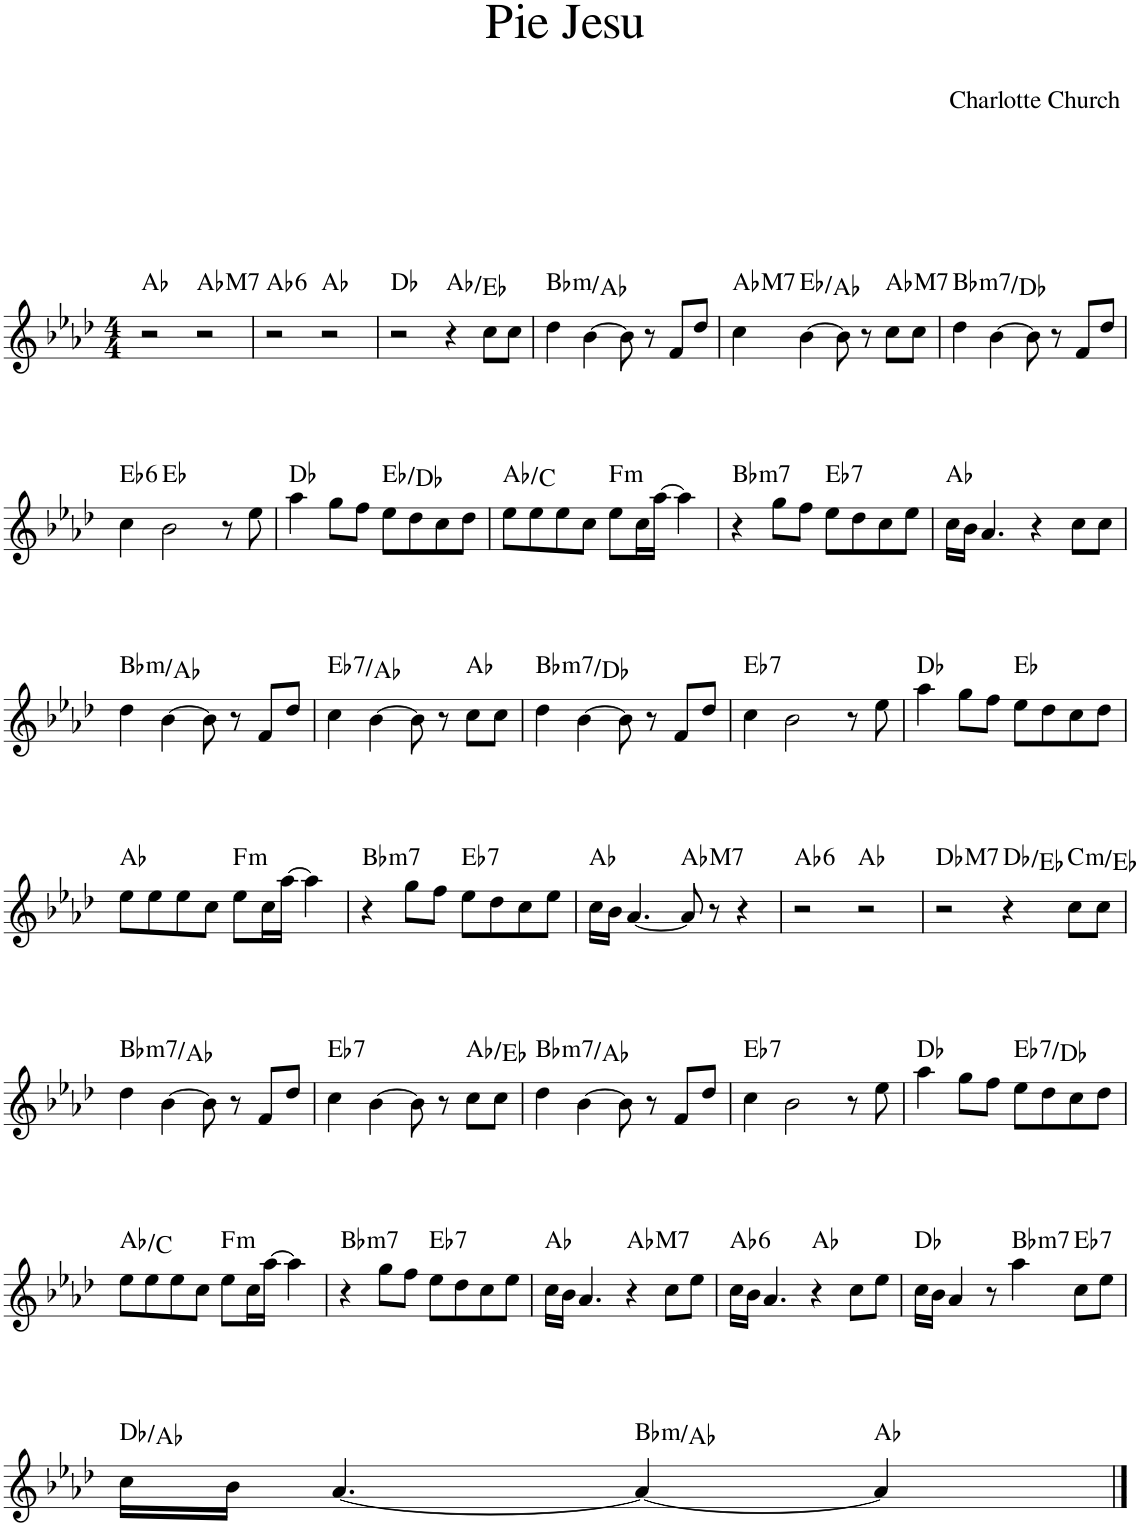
**kern	**harte
*part1	*part1
*staff1	*
*I"Piano	*
*I'Pno.	*
*clefG2	*
*k[b-e-a-d-]	*
*M4/4	*
=1	=1
2r	Ab:maj
!	!LO:H:kt=M7
2r	Ab:maj7
=2	=2
!	!LO:H:kt=6
2r	Ab:maj6
2r	Ab:maj
=3	=3
2r	Db:maj
4r	Ab:maj/5
8cc\L	.
8cc\J	.
=4	=4
!	!LO:H:kt=m
4dd-\	Bb:min/b7
[4b-\	.
8b-\]	.
8r	.
8f/L	.
8dd-/J	.
=5	=5
!	!LO:H:kt=M7
4cc\	Ab:maj7
[4b-\	Eb:maj/4
8b-\]	.
8r	.
!	!LO:H:kt=M7
8cc\L	Ab:maj7
8cc\J	.
=6	=6
!	!LO:H:kt=m7
4dd-\	Bb:min7/b3
[4b-\	.
8b-\]	.
8r	.
8f/L	.
8dd-/J	.
!!LO:LB:g=z
=7	=7
!	!LO:H:kt=6
4cc\	Eb:maj6
2b-\	Eb:maj
8r	.
8ee-\	.
=8	=8
4aa-\	Db:maj
8gg\L	.
8ff\J	.
8ee-\L	Eb:maj/b7
8dd-\	.
8cc\	.
8dd-\J	.
=9	=9
8ee-\L	Ab:maj/3
8ee-\	.
8ee-\	.
8cc\J	.
!	!LO:H:kt=m
8ee-\L	F:min
16cc\L	.
[16aa-\JJ	.
4aa-\]	.
=10	=10
!	!LO:H:kt=m7
4r	Bb:min7
8gg\L	.
8ff\J	.
!	!LO:H:kt=7
8ee-\L	Eb:7
8dd-\	.
8cc\	.
8ee-\J	.
=11	=11
16cc\LL	Ab:maj
16b-\JJ	.
4.a-/	.
4r	.
8cc\L	.
8cc\J	.
!!LO:LB:g=z
=12	=12
!	!LO:H:kt=m
4dd-\	Bb:min/b7
[4b-\	.
8b-\]	.
8r	.
8f/L	.
8dd-/J	.
=13	=13
!	!LO:H:kt=7
4cc\	Eb:7/4
[4b-\	.
8b-\]	.
8r	.
8cc\L	Ab:maj
8cc\J	.
=14	=14
!	!LO:H:kt=m7
4dd-\	Bb:min7/b3
[4b-\	.
8b-\]	.
8r	.
8f/L	.
8dd-/J	.
=15	=15
!	!LO:H:kt=7
4cc\	Eb:7
2b-\	.
8r	.
8ee-\	.
=16	=16
4aa-\	Db:maj
8gg\L	.
8ff\J	.
8ee-\L	Eb:maj
8dd-\	.
8cc\	.
8dd-\J	.
!!LO:LB:g=z
=17	=17
8ee-\L	Ab:maj
8ee-\	.
8ee-\	.
8cc\J	.
!	!LO:H:kt=m
8ee-\L	F:min
16cc\L	.
[16aa-\JJ	.
4aa-\]	.
=18	=18
!	!LO:H:kt=m7
4r	Bb:min7
8gg\L	.
8ff\J	.
!	!LO:H:kt=7
8ee-\L	Eb:7
8dd-\	.
8cc\	.
8ee-\J	.
=19	=19
16cc\LL	Ab:maj
16b-\JJ	.
[4.a-/	.
!	!LO:H:kt=M7
8a-/]	Ab:maj7
8r	.
4r	.
=20	=20
!	!LO:H:kt=6
2r	Ab:maj6
2r	Ab:maj
=21	=21
!	!LO:H:kt=M7
2r	Db:maj7
4r	Db:maj/2
!	!LO:H:kt=m
8cc\L	C:min/b3
8cc\J	.
!!LO:LB:g=z
=22	=22
!	!LO:H:kt=m7
4dd-\	Bb:min7/b7
[4b-\	.
8b-\]	.
8r	.
8f/L	.
8dd-/J	.
=23	=23
!	!LO:H:kt=7
4cc\	Eb:7
[4b-\	.
8b-\]	.
8r	.
8cc\L	Ab:maj/5
8cc\J	.
=24	=24
!	!LO:H:kt=m7
4dd-\	Bb:min7/b7
[4b-\	.
8b-\]	.
8r	.
8f/L	.
8dd-/J	.
=25	=25
!	!LO:H:kt=7
4cc\	Eb:7
2b-\	.
8r	.
8ee-\	.
=26	=26
4aa-\	Db:maj
8gg\L	.
8ff\J	.
!	!LO:H:kt=7
8ee-\L	Eb:7/b7
8dd-\	.
8cc\	.
8dd-\J	.
!!LO:LB:g=z
=27	=27
8ee-\L	Ab:maj/3
8ee-\	.
8ee-\	.
8cc\J	.
!	!LO:H:kt=m
8ee-\L	F:min
16cc\L	.
[16aa-\JJ	.
4aa-\]	.
=28	=28
!	!LO:H:kt=m7
4r	Bb:min7
8gg\L	.
8ff\J	.
!	!LO:H:kt=7
8ee-\L	Eb:7
8dd-\	.
8cc\	.
8ee-\J	.
=29	=29
16cc\LL	Ab:maj
16b-\JJ	.
4.a-/	.
!	!LO:H:kt=M7
4r	Ab:maj7
8cc\L	.
8ee-\J	.
=30	=30
!	!LO:H:kt=6
16cc\LL	Ab:maj6
16b-\JJ	.
4.a-/	.
4r	Ab:maj
8cc\L	.
8ee-\J	.
=31	=31
16cc\LL	Db:maj
16b-\JJ	.
4a-/	.
8r	.
!	!LO:H:kt=m7
4aa-\	Bb:min7
!	!LO:H:kt=7
8cc\L	Eb:7
8ee-\J	.
!!LO:LB:g=z
=32	=32
16cc\LL	Db:maj/5
16b-\JJ	.
[4.a-/	.
!	!LO:H:kt=m
4a-/_	Bb:min/b7
4a-/]	Ab:maj
==	==
*-	*-
